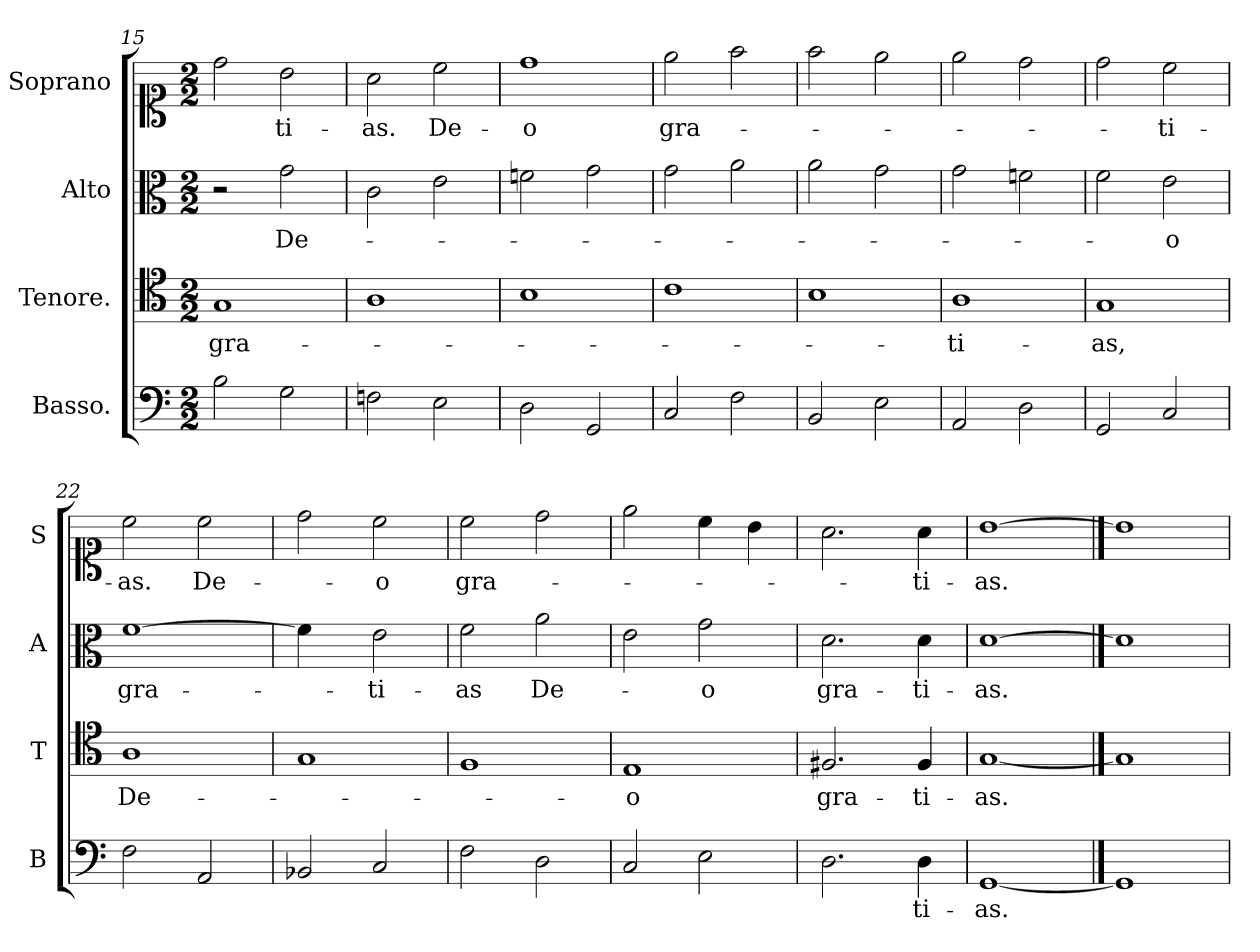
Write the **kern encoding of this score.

**kern	**text	**kern	**text	**kern	**text	**kern	**text
*part4	*part4	*part3	*part3	*part2	*part2	*part1	*part1
*staff4	*staff4	*staff3	*staff3	*staff2	*staff2	*staff1	*staff1
*I"Basso.	*	*I"Tenore.	*	*I"Alto	*	*I"Soprano	*
*I'B	*	*I'T	*	*I'A	*	*I'S	*
*clefF4	*	*clefC4	*	*clefC3	*	*clefC1	*
*k[]	*	*k[]	*	*k[]	*	*k[]	*
*C:	*	*C:	*	*C:	*	*C:	*
*M2/2	*	*M2/2	*	*M2/2	*	*M2/2	*
=15	=15	=15	=15	=15	=15	=15	=15
2B\	.	1G	gra-	2r	.	2dd\	.
2G\	.	.	.	2g\	De-	2b\	-ti-
=16	=16	=16	=16	=16	=16	=16	=16
2Fn\	.	1A	.	2c\	.	2a\	-as.
2E\	.	.	.	2e\	.	2cc\	De-
=17	=17	=17	=17	=17	=17	=17	=17
2D\	.	1B	.	2fn\	.	1dd	-o
2GG/	.	.	.	2g\	.	.	.
=18	=18	=18	=18	=18	=18	=18	=18
2C/	.	1c	.	2g\	.	2ee\	gra-
2F\	.	.	.	2a\	.	2ff\	.
=19	=19	=19	=19	=19	=19	=19	=19
2BB/	.	1B	.	2a\	.	2ff\	.
2E\	.	.	.	2g\	.	2ee\	.
=20	=20	=20	=20	=20	=20	=20	=20
2AA/	.	1A	-ti-	2g\	.	2ee\	.
2D\	.	.	.	2fn\	.	2dd\	.
=21	=21	=21	=21	=21	=21	=21	=21
2GG/	.	1G	-as,	2f\	.	2dd\	.
2C/	.	.	.	2e\	-o	2cc\	-ti-
=22	=22	=22	=22	=22	=22	=22	=22
2F\	.	1A	De-	[1f	gra-	2cc\	-as.
2AA/	.	.	.	.	.	2cc\	De-
=23	=23	=23	=23	=23	=23	=23	=23
!	!	!	!	!LO:N:vis=4	!	!	!
2BB-X/	.	1G	.	2f!\]	.	2dd\	.
2C/	.	.	.	2e\	-ti-	2cc\	-o
=24	=24	=24	=24	=24	=24	=24	=24
2F\	.	1F	.	2f\	-as	2cc\	gra-
2D\	.	.	.	2a\	De-	2dd\	.
=25	=25	=25	=25	=25	=25	=25	=25
2C/	.	1E	-o	2e\	.	2ee\	.
2E\	.	.	.	2g\	-o	4cc\	.
.	.	.	.	.	.	4b\	.
=26	=26	=26	=26	=26	=26	=26	=26
2.D\	.	2.F#X/	gra-	2.d\	gra-	2.a\	.
4D\	-ti-	4F#/	-ti-	4d\	-ti-	4a\	-ti-
=27	=27	=27	=27	=27	=27	=27	=27
[1GG	-as.	[1G	-as.	[1d	-as.	[1b	-as.
==28	==28	==28	==28	==28	==28	==28	==28
1GG]	.	1G]	.	1d]	.	1b]	.
=	=	=	=	=	=	=	=
*-	*-	*-	*-	*-	*-	*-	*-
